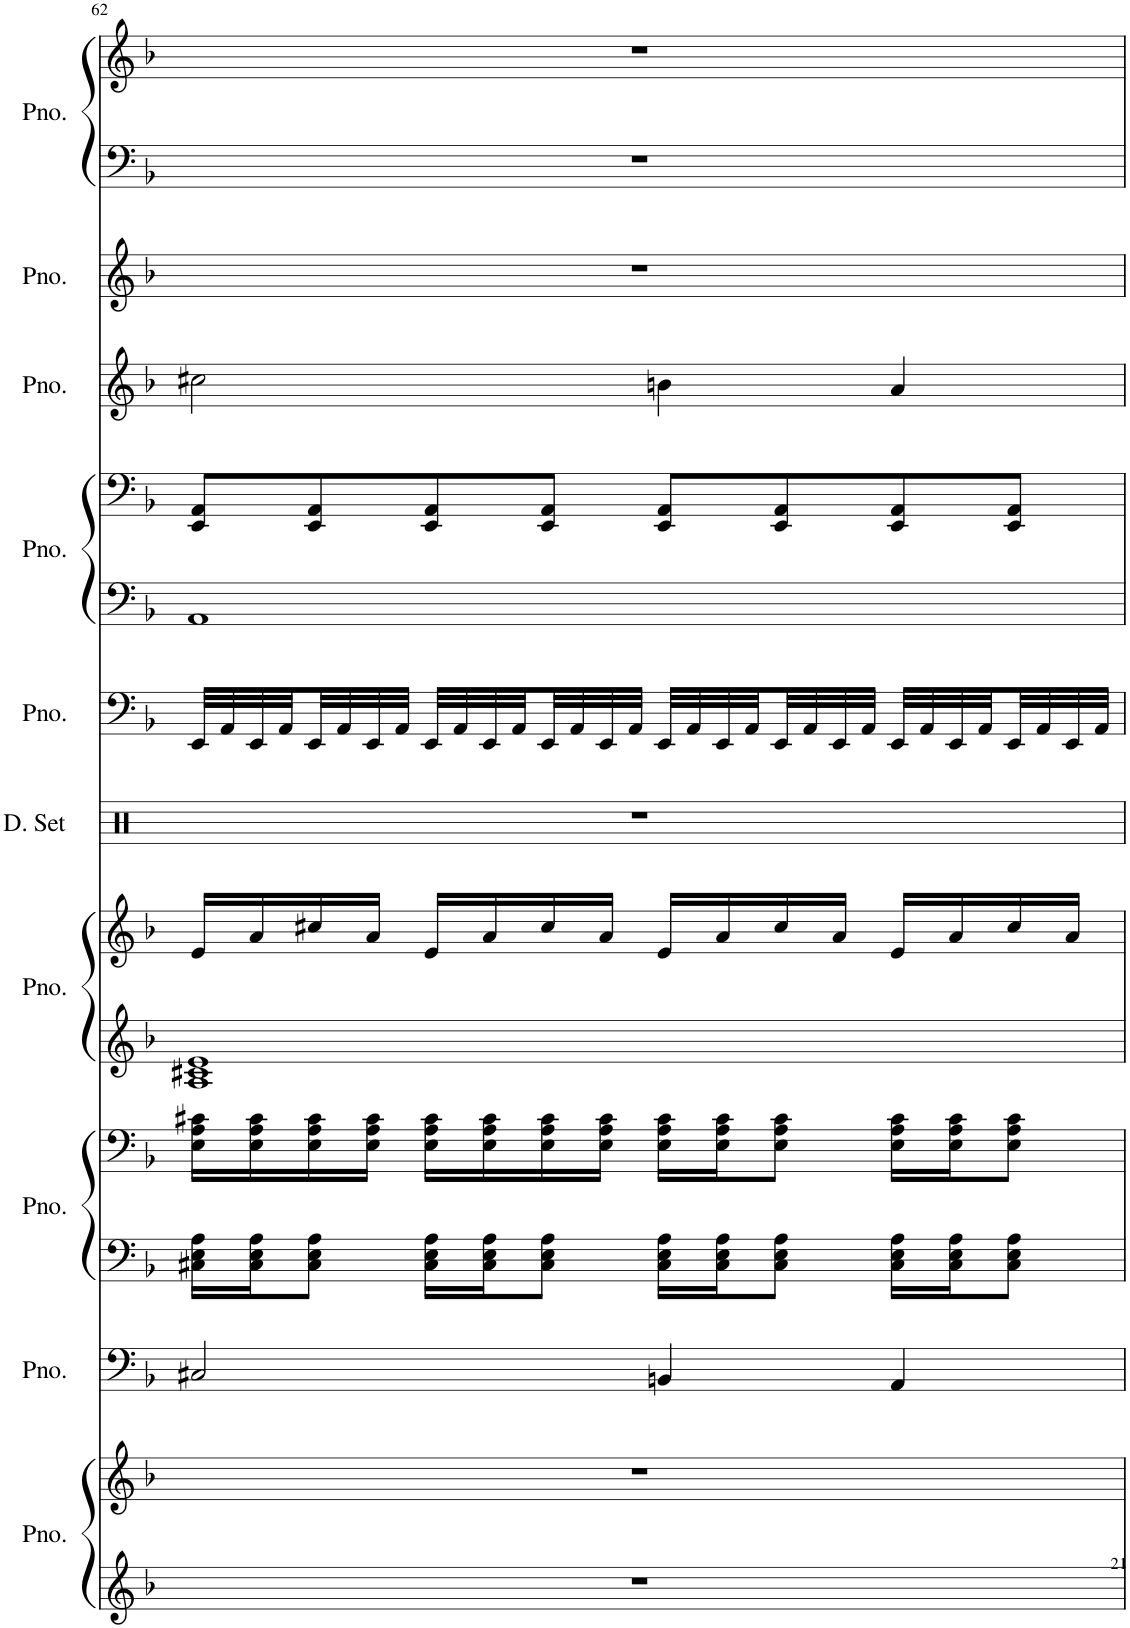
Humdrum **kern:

**kern	**kern	**kern	**kern	**kern	**kern	**kern	**kern	**kern	**kern	**kern	**kern	**kern	**kern	**kern
*part10	*part10	*part9	*part8	*part8	*part7	*part7	*part6	*part5	*part4	*part4	*part3	*part2	*part1	*part1
*staff15	*staff14	*staff13	*staff12	*staff11	*staff10	*staff9	*staff8	*staff7	*staff6	*staff5	*staff4	*staff3	*staff2	*staff1
*I"Piano, Pf.	*	*I"Piano, Cb.	*I"Piano, Vla.	*	*I"Piano, Vl.I	*	*I"Drumset, Perc.	*I"Piano, Tp.	*I"Piano, Hn.I	*	*I"Piano, Tr.	*I"Piano, Harp	*I"Piano, Fl.	*
*I'Pno.	*	*I'Pno.	*I'Pno.	*	*I'Pno.	*	*I'D. Set	*I'Pno.	*I'Pno.	*	*I'Pno.	*I'Pno.	*I'Pno.	*
!!LO:PB:g=z
*clefG2	*clefG2	*clefF4	*clefF4	*clefF4	*clefG2	*clefG2	*clefX	*clefF4	*clefF4	*clefF4	*clefG2	*clefG2	*clefF4	*clefG2
*k[b-]	*k[b-]	*k[b-]	*k[b-]	*k[b-]	*k[b-]	*k[b-]	*k[]	*k[b-]	*k[b-]	*k[b-]	*k[b-]	*k[b-]	*k[b-]	*k[b-]
*M4/4	*M4/4	*M4/4	*M4/4	*M4/4	*M4/4	*M4/4	*M4/4	*M4/4	*M4/4	*M4/4	*M4/4	*M4/4	*M4/4	*M4/4
=62	=62	=62	=62	=62	=62	=62	=62	=62	=62	=62	=62	=62	=62	=62
1r	1r	2C#X/	16C#X\ 16E\ 16A\LL	16E\ 16A\ 16c#X\LL	1A 1c#X 1e	16e/LL	1r	32EE/LLL	1AA	8EE/ 8AA/L	2cc#X\	1r	1r	1r
.	.	.	.	.	.	.	.	32AA/	.	.	.	.	.	.
.	.	.	16C#\ 16E\ 16A\J	16E\ 16A\ 16c#\	.	16a/	.	32EE/	.	.	.	.	.	.
.	.	.	.	.	.	.	.	32AA/	.	.	.	.	.	.
.	.	.	8C#\ 8E\ 8A\J	16E\ 16A\ 16c#\	.	16cc#X/	.	32EE/	.	8EE/ 8AA/	.	.	.	.
.	.	.	.	.	.	.	.	32AA/	.	.	.	.	.	.
.	.	.	.	16E\ 16A\ 16c#\JJ	.	16a/JJ	.	32EE/	.	.	.	.	.	.
.	.	.	.	.	.	.	.	32AA/JJJ	.	.	.	.	.	.
.	.	.	16C#\ 16E\ 16A\LL	16E\ 16A\ 16c#\LL	.	16e/LL	.	32EE/LLL	.	8EE/ 8AA/	.	.	.	.
.	.	.	.	.	.	.	.	32AA/	.	.	.	.	.	.
.	.	.	16C#\ 16E\ 16A\J	16E\ 16A\ 16c#\	.	16a/	.	32EE/	.	.	.	.	.	.
.	.	.	.	.	.	.	.	32AA/	.	.	.	.	.	.
.	.	.	8C#\ 8E\ 8A\J	16E\ 16A\ 16c#\	.	16cc#/	.	32EE/	.	8EE/ 8AA/J	.	.	.	.
.	.	.	.	.	.	.	.	32AA/	.	.	.	.	.	.
.	.	.	.	16E\ 16A\ 16c#\JJ	.	16a/JJ	.	32EE/	.	.	.	.	.	.
.	.	.	.	.	.	.	.	32AA/JJJ	.	.	.	.	.	.
.	.	4BBn/	16C#\ 16E\ 16A\LL	16E\ 16A\ 16c#\LL	.	16e/LL	.	32EE/LLL	.	8EE/ 8AA/L	4bn\	.	.	.
.	.	.	.	.	.	.	.	32AA/	.	.	.	.	.	.
.	.	.	16C#\ 16E\ 16A\J	16E\ 16A\ 16c#\J	.	16a/	.	32EE/	.	.	.	.	.	.
.	.	.	.	.	.	.	.	32AA/	.	.	.	.	.	.
.	.	.	8C#\ 8E\ 8A\J	8E\ 8A\ 8c#\J	.	16cc#/	.	32EE/	.	8EE/ 8AA/	.	.	.	.
.	.	.	.	.	.	.	.	32AA/	.	.	.	.	.	.
.	.	.	.	.	.	16a/JJ	.	32EE/	.	.	.	.	.	.
.	.	.	.	.	.	.	.	32AA/JJJ	.	.	.	.	.	.
.	.	4AA/	16C#\ 16E\ 16A\LL	16E\ 16A\ 16c#\LL	.	16e/LL	.	32EE/LLL	.	8EE/ 8AA/	4a/	.	.	.
.	.	.	.	.	.	.	.	32AA/	.	.	.	.	.	.
.	.	.	16C#\ 16E\ 16A\J	16E\ 16A\ 16c#\J	.	16a/	.	32EE/	.	.	.	.	.	.
.	.	.	.	.	.	.	.	32AA/	.	.	.	.	.	.
.	.	.	8C#\ 8E\ 8A\J	8E\ 8A\ 8c#\J	.	16cc#/	.	32EE/	.	8EE/ 8AA/J	.	.	.	.
.	.	.	.	.	.	.	.	32AA/	.	.	.	.	.	.
.	.	.	.	.	.	16a/JJ	.	32EE/	.	.	.	.	.	.
.	.	.	.	.	.	.	.	32AA/JJJ	.	.	.	.	.	.
=	=	=	=	=	=	=	=	=	=	=	=	=	=	=
*-	*-	*-	*-	*-	*-	*-	*-	*-	*-	*-	*-	*-	*-	*-
